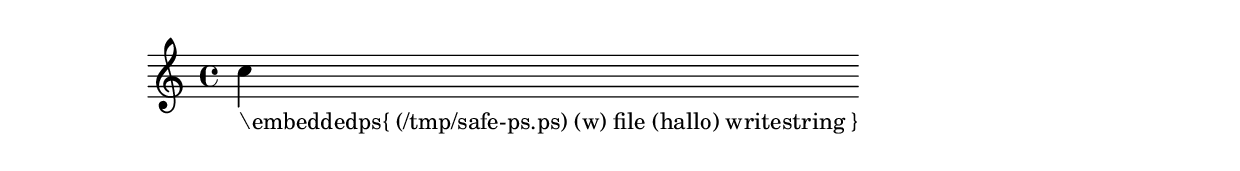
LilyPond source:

\version "2.3.16"

\header{
    texidoc = "This should not survive lilypond --safe-mode
    --no-pdf --png run, and certainly not write /tmp/safe-ps.ps"
}

\score{
     c''-"\\embeddedps{ (/tmp/safe-ps.ps) (w) file (hallo) writestring }"
}
